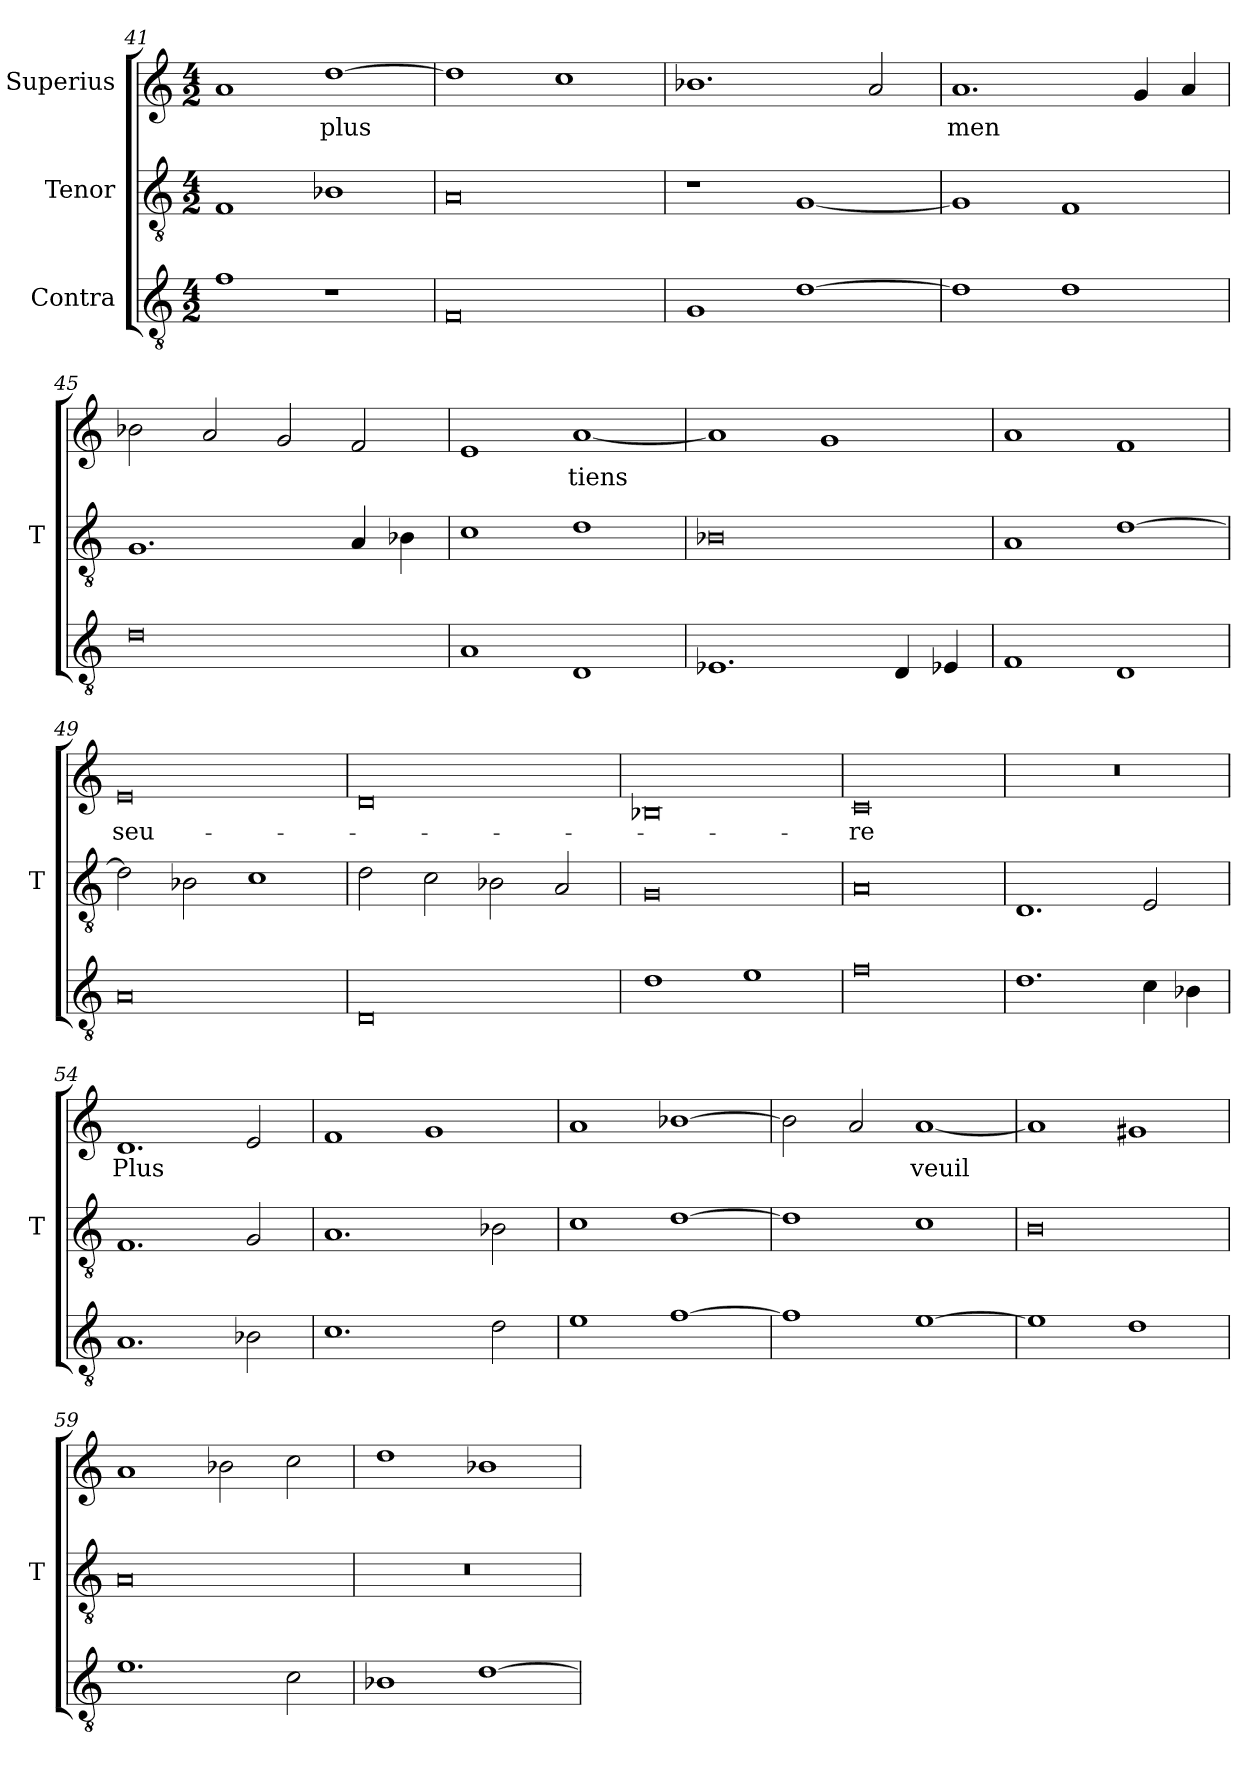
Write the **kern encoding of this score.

**kern	**kern	**kern	**text
*part3	*part2	*part1	*part1
*staff3	*staff2	*staff1	*staff1
*I"Contra	*I"Tenor	*I"Superius	*
*	*I'T	*	*
*clefGv2	*clefGv2	*clefG2	*
*M4/2	*M4/2	*M4/2	*
=41	=41	=41	=41
1f	1F	1a	.
1r	1B-X	[1dd	-plus
=42	=42	=42	=42
0F	0A	1dd]	.
.	.	1cc	.
=43	=43	=43	=43
1G	1r	1.b-X	.
[1d	[1G	.	.
.	.	2a	.
=44	=44	=44	=44
1d]	1G]	1.a	-men
1d	1F	.	.
.	.	4g	.
.	.	4a	.
=45	=45	=45	=45
0d	1.G	2b-X	.
.	.	2a	.
.	.	2g	.
.	4A	2f	.
.	4B-X	.	.
=46	=46	=46	=46
1A	1c	1e	.
1D	1d	[1a	-tiens
=47	=47	=47	=47
1.E-X	0B-X	1a]	.
.	.	1g	.
4D	.	.	.
4E-X	.	.	.
=48	=48	=48	=48
1F	1A	1a	.
1D	[1d	1f	.
=49	=49	=49	=49
0A	2d]	0e	seu-
.	2B-X	.	.
.	1c	.	.
=50	=50	=50	=50
0D	2d	0d	.
.	2c	.	.
.	2B-X	.	.
.	2A	.	.
=51	=51	=51	=51
1d	0G	0B-X	.
1e	.	.	.
=52	=52	=52	=52
0f	0A	0c	-re
=53	=53	=53	=53
1.d	1.D	0r	.
4c	2E	.	.
4B-X	.	.	.
=54	=54	=54	=54
1.A	1.F	1.d	-Plus
2B-X	2G	2e	.
=55	=55	=55	=55
1.c	1.A	1f	.
.	.	1g	.
2d	2B-X	.	.
=56	=56	=56	=56
1e	1c	1a	.
[1f	[1d	[1b-X	.
=57	=57	=57	=57
1f]	1d]	2b-]	.
.	.	2a	.
[1e	1c	[1a	-veuil
=58	=58	=58	=58
1e]	0B	1a]	.
1d	.	1g#X	.
=59	=59	=59	=59
1.e	0A	1a	.
.	.	2b-X	.
2c	.	2cc	.
=60	=60	=60	=60
1B-X	0r	1dd	.
[1d	.	1b-X	.
=	=	=	=
*-	*-	*-	*-
